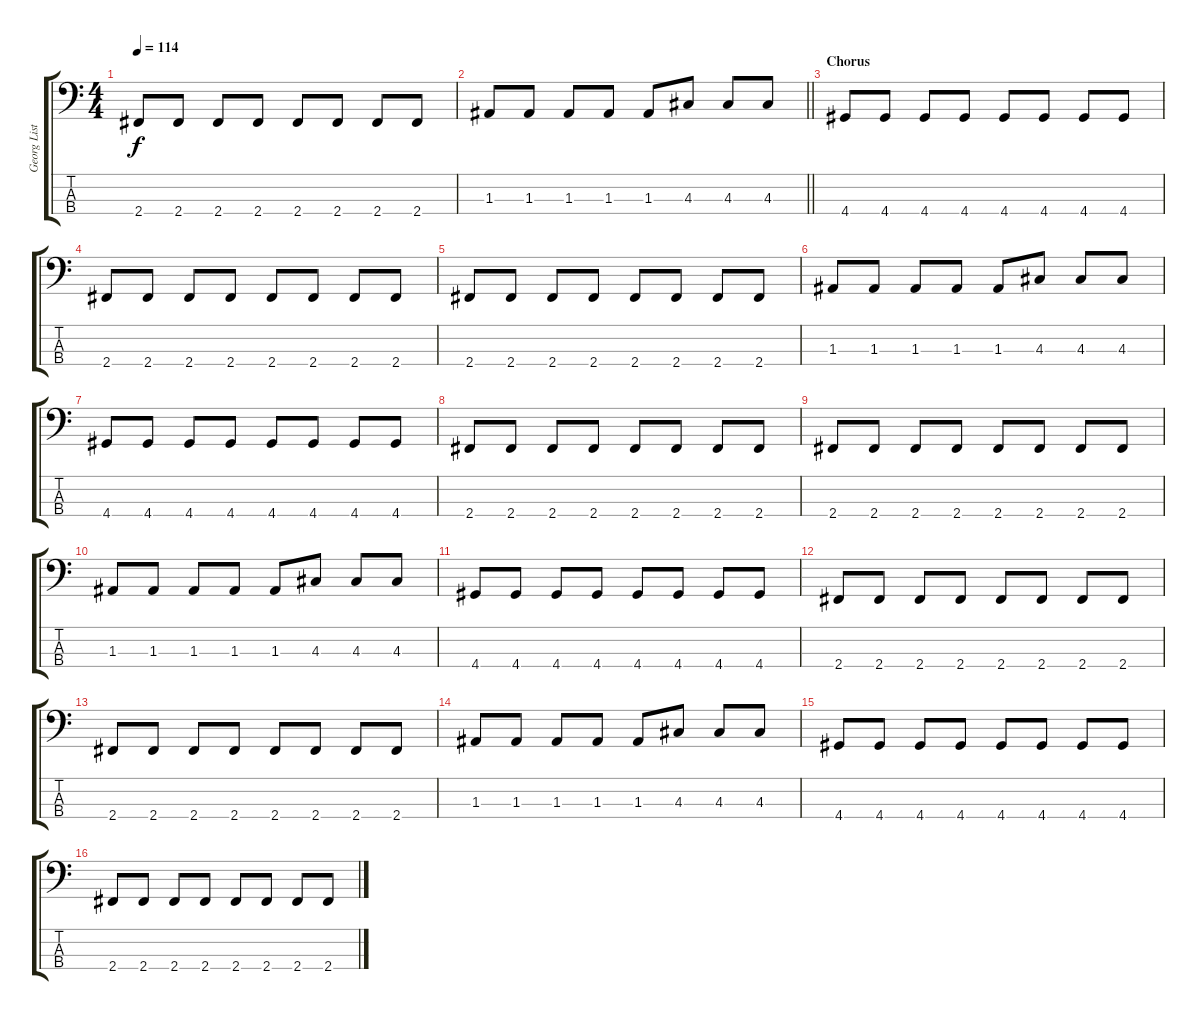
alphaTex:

\track ("Georg Listing" "Georg List") {instrument electricbassfinger}
\staff {score tabs}
\tuning (G2 D2 A1 E1) {hide}
\ts (4 4)
\tempo 114
\clef f4
\ks c
2.4.8{dy f} 2.4.8 2.4.8 2.4.8 2.4.8 2.4.8 2.4.8 2.4.8 |
\barLineRight lightlight
1.3.8 1.3.8 1.3.8 1.3.8 1.3.8 4.3.8 4.3.8 4.3.8 |
\section ("" "Chorus")
4.4.8 4.4.8 4.4.8 4.4.8 4.4.8 4.4.8 4.4.8 4.4.8 |
2.4.8 2.4.8 2.4.8 2.4.8 2.4.8 2.4.8 2.4.8 2.4.8 |
2.4.8 2.4.8 2.4.8 2.4.8 2.4.8 2.4.8 2.4.8 2.4.8 |
1.3.8 1.3.8 1.3.8 1.3.8 1.3.8 4.3.8 4.3.8 4.3.8 |
4.4.8 4.4.8 4.4.8 4.4.8 4.4.8 4.4.8 4.4.8 4.4.8 |
2.4.8 2.4.8 2.4.8 2.4.8 2.4.8 2.4.8 2.4.8 2.4.8 |
2.4.8 2.4.8 2.4.8 2.4.8 2.4.8 2.4.8 2.4.8 2.4.8 |
1.3.8 1.3.8 1.3.8 1.3.8 1.3.8 4.3.8 4.3.8 4.3.8 |
4.4.8 4.4.8 4.4.8 4.4.8 4.4.8 4.4.8 4.4.8 4.4.8 |
2.4.8 2.4.8 2.4.8 2.4.8 2.4.8 2.4.8 2.4.8 2.4.8 |
2.4.8 2.4.8 2.4.8 2.4.8 2.4.8 2.4.8 2.4.8 2.4.8 |
1.3.8 1.3.8 1.3.8 1.3.8 1.3.8 4.3.8 4.3.8 4.3.8 |
4.4.8 4.4.8 4.4.8 4.4.8 4.4.8 4.4.8 4.4.8 4.4.8 |
2.4.8 2.4.8 2.4.8 2.4.8 2.4.8 2.4.8 2.4.8 2.4.8
